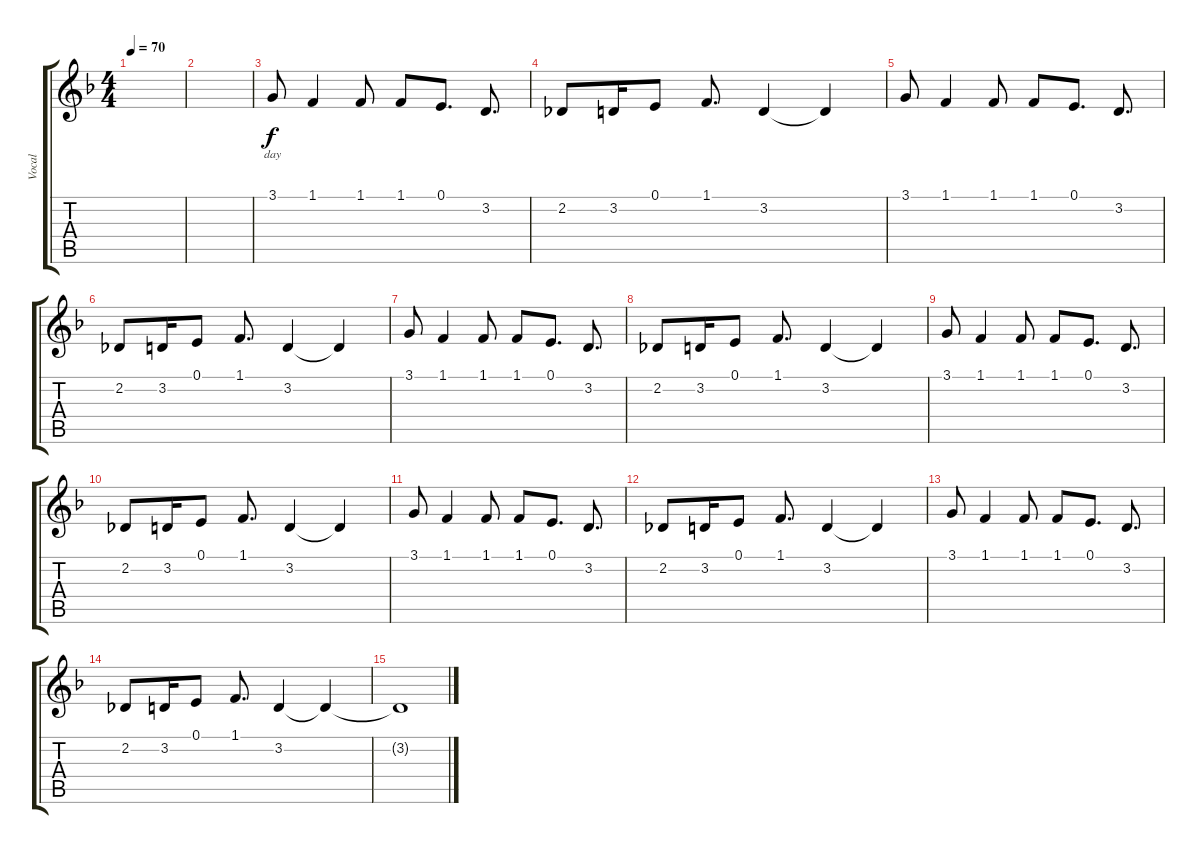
\track ("Vocal" "Vocal") {instrument sopranosax}
\staff {score tabs}
\tuning (E4 B3 G3 D3 A2 E2) {hide}
\ts (4 4)
\tempo 70
\clef g2
\ks f
|
|
3.1.8{lyrics (0 "day") lyrics (1 "") lyrics (2 "") lyrics (3 "") lyrics (4 "")} 1.1.4 1.1.8 1.1.8 0.1.8{d} 3.2.8{d} |
2.2.8 3.2.16 0.1.8 1.1.8{d} 3.2.4 3.2{t}.4 |
3.1.8 1.1.4 1.1.8 1.1.8 0.1.8{d} 3.2.8{d} |
2.2.8 3.2.16 0.1.8 1.1.8{d} 3.2.4 3.2{t}.4 |
3.1.8 1.1.4 1.1.8 1.1.8 0.1.8{d} 3.2.8{d} |
2.2.8 3.2.16 0.1.8 1.1.8{d} 3.2.4 3.2{t}.4 |
3.1.8 1.1.4 1.1.8 1.1.8 0.1.8{d} 3.2.8{d} |
2.2.8 3.2.16 0.1.8 1.1.8{d} 3.2.4 3.2{t}.4 |
3.1.8 1.1.4 1.1.8 1.1.8 0.1.8{d} 3.2.8{d} |
2.2.8 3.2.16 0.1.8 1.1.8{d} 3.2.4 3.2{t}.4 |
3.1.8 1.1.4 1.1.8 1.1.8 0.1.8{d} 3.2.8{d} |
2.2.8 3.2.16 0.1.8 1.1.8{d} 3.2.4 3.2{t}.4{volume 0} |
3.2{t}.1
